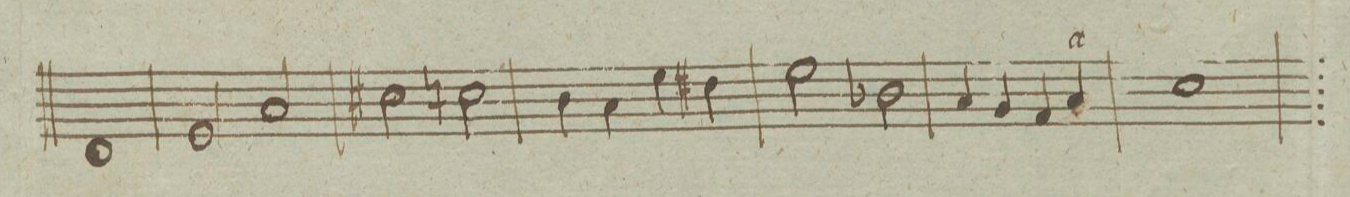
**kern
*I"Clarinetto Secondo in C. et B.
*clefG2
*k[]
*met(c|)
*M2/2
1d/
=233
2e/
2a/
=234
2cc#X\
2ccn\
=235
4b\
4a\
4ee\
4dd#X\
=236
2ee\
2b-X\
=237
4a/
4g/
4f/
4a/
=238
1cc\
=239
*-
